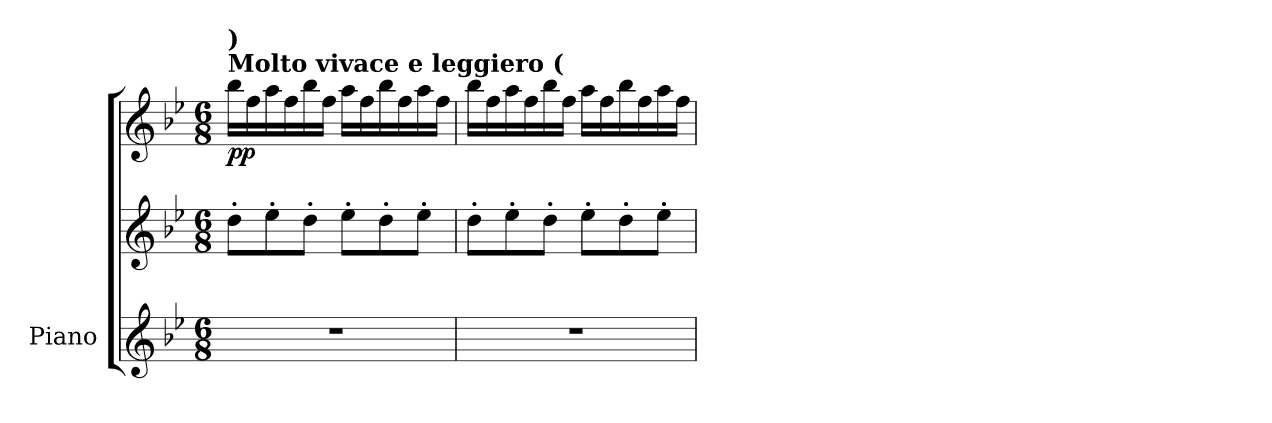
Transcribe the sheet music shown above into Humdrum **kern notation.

**kern	**kern	**kern	**dynam
*part1	*part1	*part1	*part1
*staff3	*staff2	*staff1	*staff1/2/3
*I"Piano	*	*	*
*I'Pno	*	*	*
!!LO:PB:g=z
*stria5	*	*	*
*clefG2	*clefG2	*clefG2	*
*k[b-e-]	*k[b-e-]	*k[b-e-]	*
*M6/8	*M6/8	*M6/8	*
*MM150	*MM150	*MM150	*
=1	=1	=1	=1
!	!	!LO:TX:a:B:t=Molto vivace e leggiero (	!
!	!	!LO:TX:a:B:t=)	!
!	!	!	!LO:DY:b
2.r	8dd'\L	16bb-\LL	pp
.	.	16ff\	.
.	8ee-'\	16aa\	.
.	.	16ff\	.
.	8dd'\J	16bb-\	.
.	.	16ff\JJ	.
.	8ee-'\L	16aa\LL	.
.	.	16ff\	.
.	8dd'\	16bb-\	.
.	.	16ff\	.
.	8ee-'\J	16aa\	.
.	.	16ff\JJ	.
=2	=2	=2	=2
2.r	8dd'\L	16bb-\LL	.
.	.	16ff\	.
.	8ee-'\	16aa\	.
.	.	16ff\	.
.	8dd'\J	16bb-\	.
.	.	16ff\JJ	.
.	8ee-'\L	16aa\LL	.
.	.	16ff\	.
.	8dd'\	16bb-\	.
.	.	16ff\	.
.	8ee-'\J	16aa\	.
.	.	16ff\JJ	.
=	=	=	=
*-	*-	*-	*-
